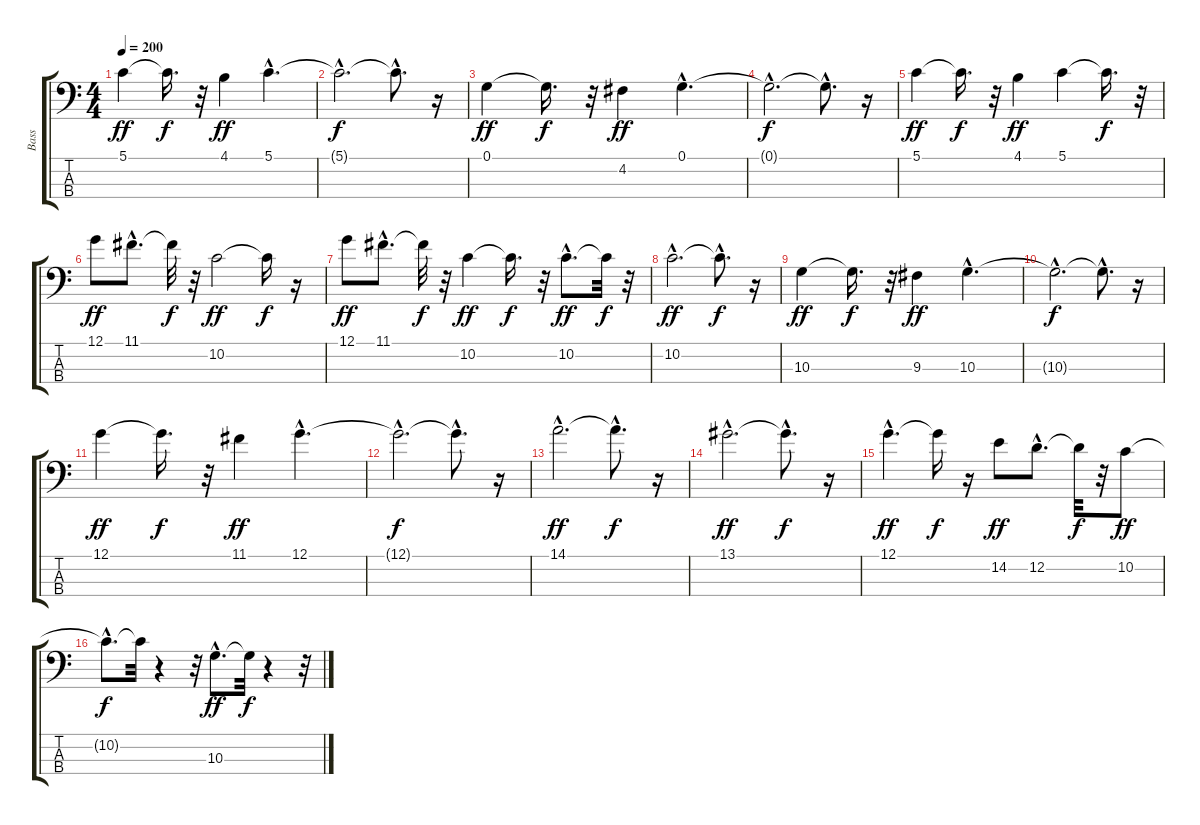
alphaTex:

\track ("Bass" "Bass") {instrument fretlessbass}
\staff {score tabs}
\tuning (G2 D2 A1 E1) {hide}
\ts (4 4)
\tempo 200
\clef f4
\ks c
5.1.4{dy ff} 5.1{t}.16{d dy f} r.32 4.1.4{dy ff} 5.1{hac}.4{d} |
5.1{hac t}.2{d dy f} 5.1{hac t}.8{d} r.16 |
0.1.4{dy ff} 0.1{t}.16{d dy f} r.32 4.2.4{dy ff} 0.1{hac}.4{d} |
0.1{hac t}.2{d dy f} 0.1{hac t}.8{d} r.16 |
5.1.4{dy ff} 5.1{t}.16{d dy f} r.32 4.1.4{dy ff} 5.1.4 5.1{t}.16{d dy f} r.32 |
12.1.8{dy ff} 11.1{hac}.8{d} 11.1{t}.32{dy f} r.32 10.2.2{dy ff} 10.2{t}.16{dy f} r.16 |
12.1.8{dy ff} 11.1{hac}.8{d} 11.1{t}.32{dy f} r.32 10.2.4{dy ff} 10.2{t}.16{d dy f} r.32 10.2{hac}.8{d dy ff} 10.2{t}.32{dy f} r.32 |
10.2{hac}.2{d dy ff} 10.2{hac t}.8{d dy f} r.16 |
10.3.4{dy ff} 10.3{t}.16{d dy f} r.32 9.3.4{dy ff} 10.3{hac}.4{d} |
10.3{hac t}.2{d dy f} 10.3{hac t}.8{d} r.16 |
12.1.4{dy ff} 12.1{t}.16{d dy f} r.32 11.1.4{dy ff} 12.1{hac}.4{d} |
12.1{hac t}.2{d dy f} 12.1{hac t}.8{d} r.16 |
14.1{hac}.2{d dy ff} 14.1{hac t}.8{d dy f} r.16 |
13.1{hac}.2{d dy ff} 13.1{hac t}.8{d dy f} r.16 |
12.1{hac}.4{d dy ff} 12.1{t}.16{dy f} r.16 14.2.8{dy ff} 12.2{hac}.8{d} 12.2{t}.32{dy f} r.32 10.2.8{dy ff} |
10.2{hac t}.8{d dy f} 10.2{t}.32 r.4 r.32 10.3{hac}.8{d dy ff} 10.3{t}.32{dy f} r.4 r.32
